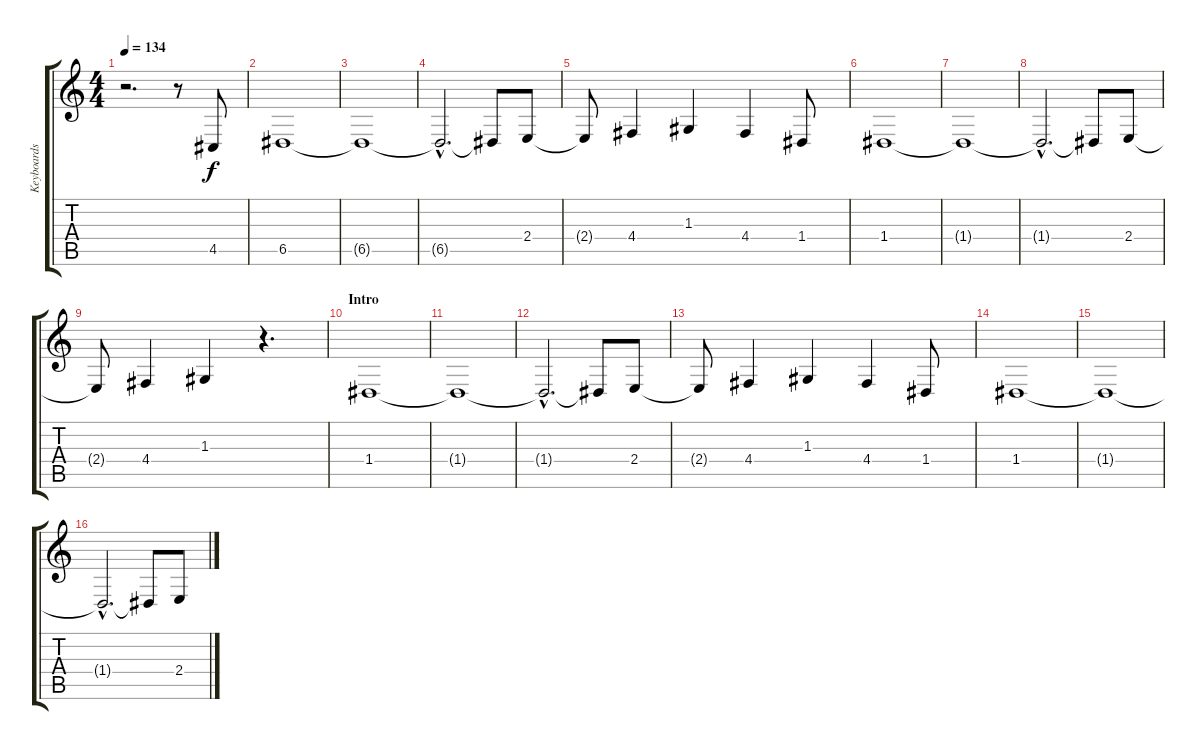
\track ("Keyboards 2" "Keyboards ") {instrument stringensemble1}
\staff {score tabs}
\tuning (E4 B3 G3 D3 A2 E2) {hide}
\ts (4 4)
\tempo 134
\clef g2
\ks c
r.2{d dy f instrument stringensemble1} r.8 4.5.8 |
6.5.1 |
6.5{t}.1 |
6.5{hac t}.2{d} 6.5{t}.8 2.4.8 |
2.4{t}.8 4.4.4 1.3.4 4.4.4 1.4.8 |
1.4.1 |
1.4{t}.1 |
1.4{hac t}.2{d} 1.4{t}.8 2.4.8 |
2.4{t}.8 4.4.4 1.3.4 r.4{d} |
\section ("" "Intro")
1.4.1 |
1.4{t}.1 |
1.4{hac t}.2{d} 1.4{t}.8 2.4.8 |
2.4{t}.8 4.4.4 1.3.4 4.4.4 1.4.8 |
1.4.1 |
1.4{t}.1 |
1.4{hac t}.2{d} 1.4{t}.8 2.4.8
